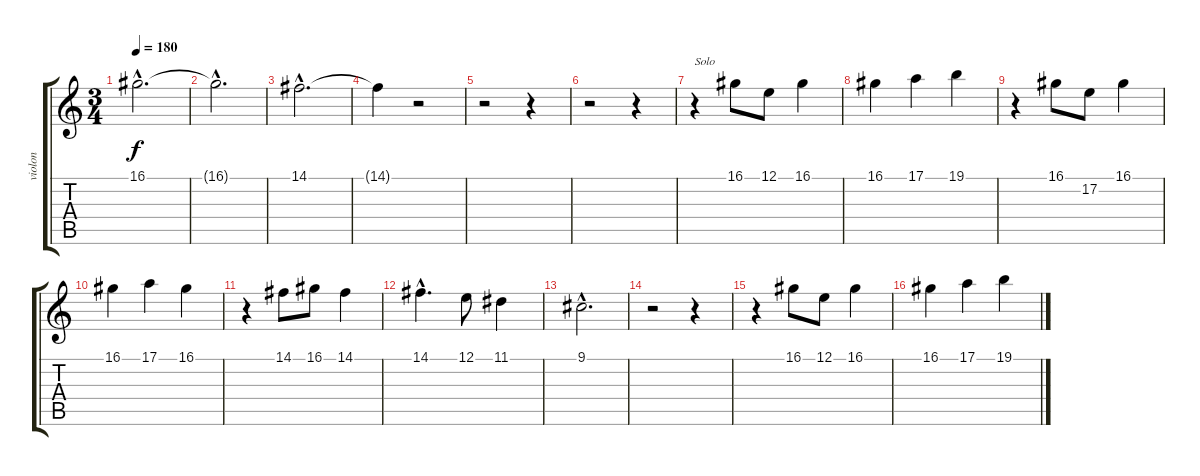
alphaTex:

\track ("violon" "violon") {instrument violin}
\staff {score tabs}
\tuning (E4 B3 G3 D3 A2 E2) {hide}
\ts (3 4)
\tempo 180
\clef g2
\ks c
16.1{hac}.2{d dy f} |
16.1{hac t}.2{d} |
14.1{hac}.2{d} |
14.1{t}.4 r.2 |
r.2 r.4 |
r.2 r.4 |
r.4{txt "Solo"} 16.1.8 12.1.8 16.1.4 |
16.1.4 17.1.4 19.1.4 |
r.4 16.1.8 17.2.8 16.1.4 |
16.1.4 17.1.4 16.1.4 |
r.4 14.1.8 16.1.8 14.1.4 |
14.1{hac}.4{d} 12.1.8 11.1.4 |
9.1{hac}.2{d} |
r.2 r.4 |
r.4 16.1.8 12.1.8 16.1.4 |
16.1.4 17.1.4 19.1.4
